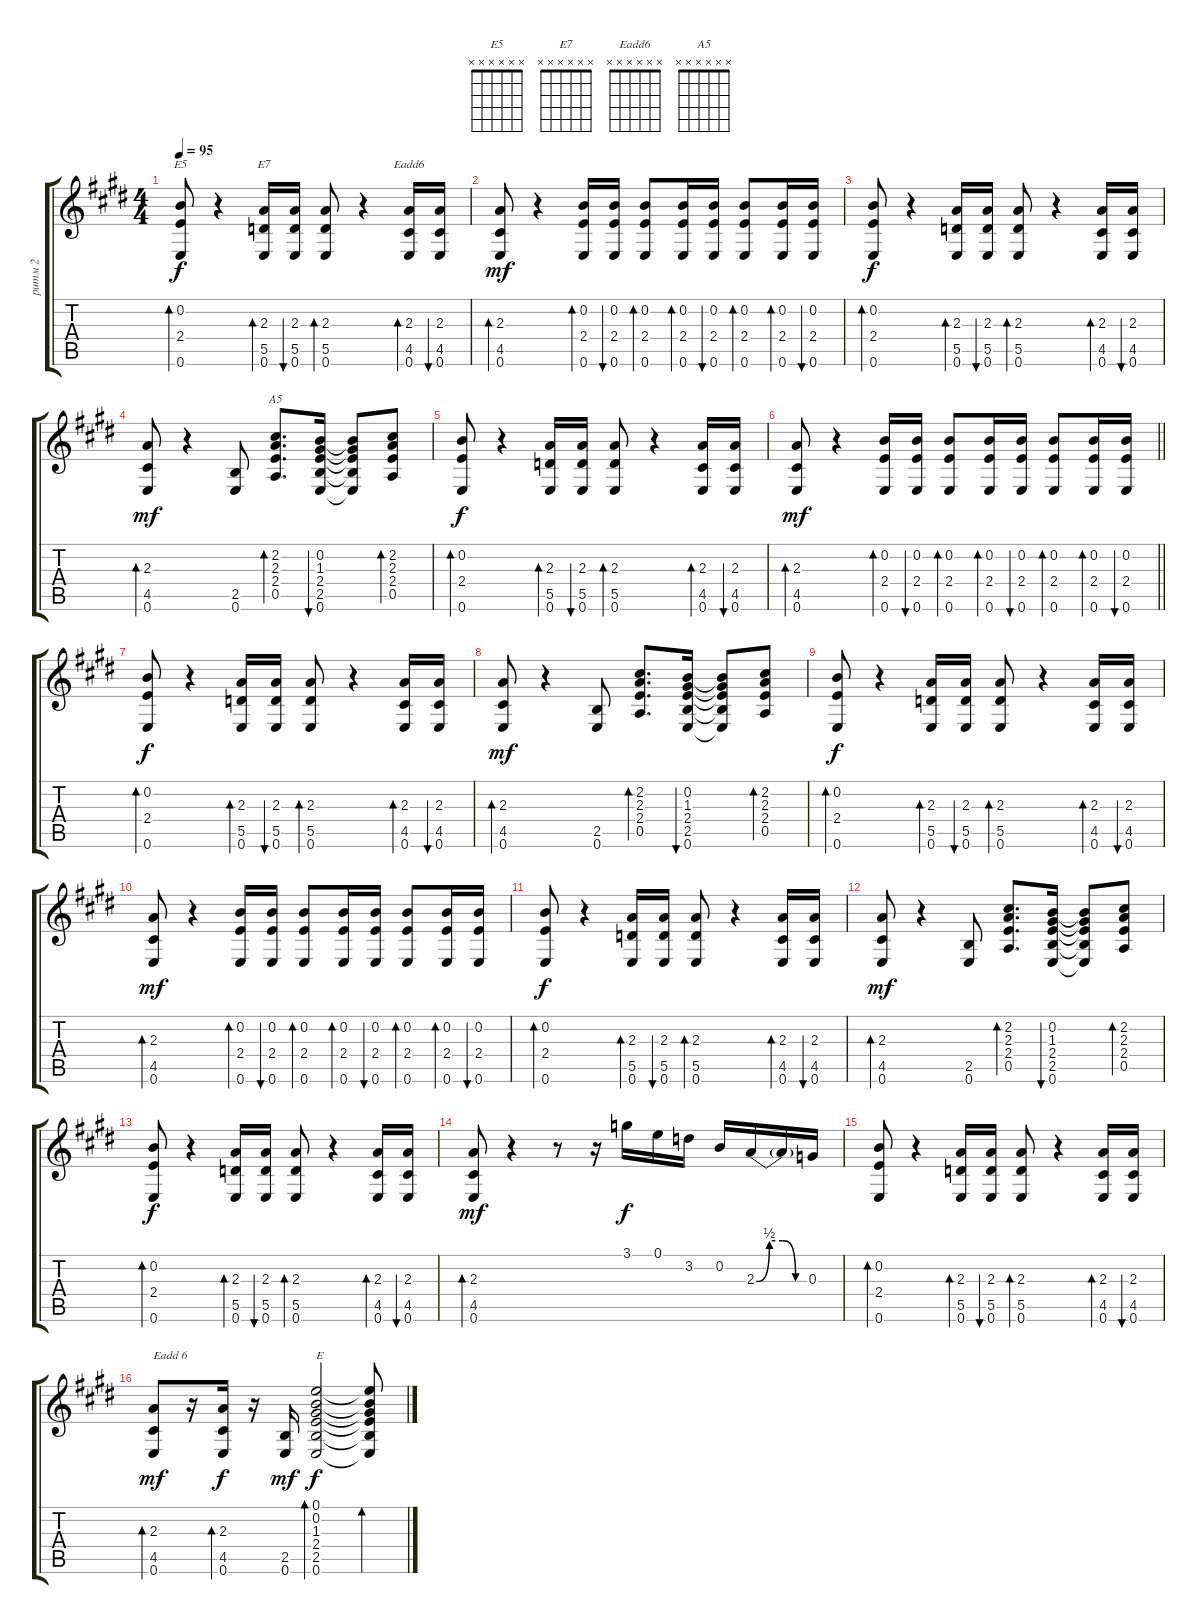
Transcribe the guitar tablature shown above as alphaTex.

\track ("ритм 2" "ритм 2") {instrument overdrivenguitar}
\staff {score tabs}
\tuning (E4 B3 G3 D3 A2 E2) {hide}
\chord ("E5" x x x x x x)
\chord ("E7" x x x x x x)
\chord ("Eadd6" x x x x x x)
\chord ("A5" x x x x x x)
\ts (4 4)
\tempo 95
\clef g2
\ks e
(0.2 2.4 0.6).8{bd 60 ch "E5" dy f} r.4 (2.3 5.5 0.6).16{bd 60 ch "E7"} (2.3 5.5 0.6).16{bu 60} (2.3 5.5 0.6).8{bd 60} r.4 (2.3 4.5 0.6).16{bd 60 ch "Eadd6"} (2.3 4.5 0.6).16{bu 60} |
(2.3 4.5 0.6).8{bd 60 dy mf} r.4 (0.2 2.4 0.6).16{bd 60} (0.2 2.4 0.6).16{bu 60} (0.2 2.4 0.6).8{bd 60} (0.2 2.4 0.6).16{bd 60} (0.2 2.4 0.6).16{bu 60} (0.2 2.4 0.6).8{bd 60} (0.2 2.4 0.6).16{bd 60} (0.2 2.4 0.6).16{bu 60} |
(0.2 2.4 0.6).8{bd 60 dy f} r.4 (2.3 5.5 0.6).16{bd 60} (2.3 5.5 0.6).16{bu 60} (2.3 5.5 0.6).8{bd 60} r.4 (2.3 4.5 0.6).16{bd 60} (2.3 4.5 0.6).16{bu 60} |
(2.3 4.5 0.6).8{bd 60 dy mf} r.4 (2.5 0.6).8 (2.2 2.3 2.4 0.5).8{d bd 60 ch "A5"} (0.2 1.3 2.4 2.5 0.6).16{bu 60} (0.2{t} 1.3{t} 2.4{t} 2.5{t} 0.6{t}).8 (2.2 2.3 2.4 0.5).8{bd 60} |
(0.2 2.4 0.6).8{bd 60 dy f} r.4 (2.3 5.5 0.6).16{bd 60} (2.3 5.5 0.6).16{bu 60} (2.3 5.5 0.6).8{bd 60} r.4 (2.3 4.5 0.6).16{bd 60} (2.3 4.5 0.6).16{bu 60} |
\barLineRight lightlight
(2.3 4.5 0.6).8{bd 60 dy mf} r.4 (0.2 2.4 0.6).16{bd 60} (0.2 2.4 0.6).16{bu 60} (0.2 2.4 0.6).8{bd 60} (0.2 2.4 0.6).16{bd 60} (0.2 2.4 0.6).16{bu 60} (0.2 2.4 0.6).8{bd 60} (0.2 2.4 0.6).16{bd 60} (0.2 2.4 0.6).16{bu 60} |
\section ("" "")
(0.2 2.4 0.6).8{bd 60 dy f} r.4 (2.3 5.5 0.6).16{bd 60} (2.3 5.5 0.6).16{bu 60} (2.3 5.5 0.6).8{bd 60} r.4 (2.3 4.5 0.6).16{bd 60} (2.3 4.5 0.6).16{bu 60} |
(2.3 4.5 0.6).8{bd 60 dy mf} r.4 (2.5 0.6).8 (2.2 2.3 2.4 0.5).8{d bd 60} (0.2 1.3 2.4 2.5 0.6).16{bu 60} (0.2{t} 1.3{t} 2.4{t} 2.5{t} 0.6{t}).8 (2.2 2.3 2.4 0.5).8{bd 60} |
(0.2 2.4 0.6).8{bd 60 dy f} r.4 (2.3 5.5 0.6).16{bd 60} (2.3 5.5 0.6).16{bu 60} (2.3 5.5 0.6).8{bd 60} r.4 (2.3 4.5 0.6).16{bd 60} (2.3 4.5 0.6).16{bu 60} |
(2.3 4.5 0.6).8{bd 60 dy mf} r.4 (0.2 2.4 0.6).16{bd 60} (0.2 2.4 0.6).16{bu 60} (0.2 2.4 0.6).8{bd 60} (0.2 2.4 0.6).16{bd 60} (0.2 2.4 0.6).16{bu 60} (0.2 2.4 0.6).8{bd 60} (0.2 2.4 0.6).16{bd 60} (0.2 2.4 0.6).16{bu 60} |
(0.2 2.4 0.6).8{bd 60 dy f} r.4 (2.3 5.5 0.6).16{bd 60} (2.3 5.5 0.6).16{bu 60} (2.3 5.5 0.6).8{bd 60} r.4 (2.3 4.5 0.6).16{bd 60} (2.3 4.5 0.6).16{bu 60} |
(2.3 4.5 0.6).8{bd 60 dy mf} r.4 (2.5 0.6).8 (2.2 2.3 2.4 0.5).8{d bd 60} (0.2 1.3 2.4 2.5 0.6).16{bu 60} (0.2{t} 1.3{t} 2.4{t} 2.5{t} 0.6{t}).8 (2.2 2.3 2.4 0.5).8{bd 60} |
(0.2 2.4 0.6).8{bd 60 dy f} r.4 (2.3 5.5 0.6).16{bd 60} (2.3 5.5 0.6).16{bu 60} (2.3 5.5 0.6).8{bd 60} r.4 (2.3 4.5 0.6).16{bd 60} (2.3 4.5 0.6).16{bu 60} |
(2.3 4.5 0.6).8{bd 60 dy mf} r.4 r.8 r.16 3.1.16{dy f} 0.1.16 3.2.16 0.2.16 2.3{be (custom 0 0 15 2 30 2 45 0 60 0)}.16 2.3{t}.16 0.3.16 |
(0.2 2.4 0.6).8{bd 60} r.4 (2.3 5.5 0.6).16{bd 60} (2.3 5.5 0.6).16{bu 60} (2.3 5.5 0.6).8{bd 60} r.4 (2.3 4.5 0.6).16{bd 60} (2.3 4.5 0.6).16{bu 60} |
(2.3 4.5 0.6).8{bd 60 txt "Eadd 6" dy mf} r.16 (2.3 4.5 0.6).16{bd 60 dy f} r.16 (2.5 0.6).16{dy mf} (0.1 0.2 1.3 2.4 2.5 0.6).2{bd 60 txt "E" dy f} (0.1{t} 0.2{t} 1.3{t} 2.4{t} 2.5{t} 0.6{t}).8{bd 60}
